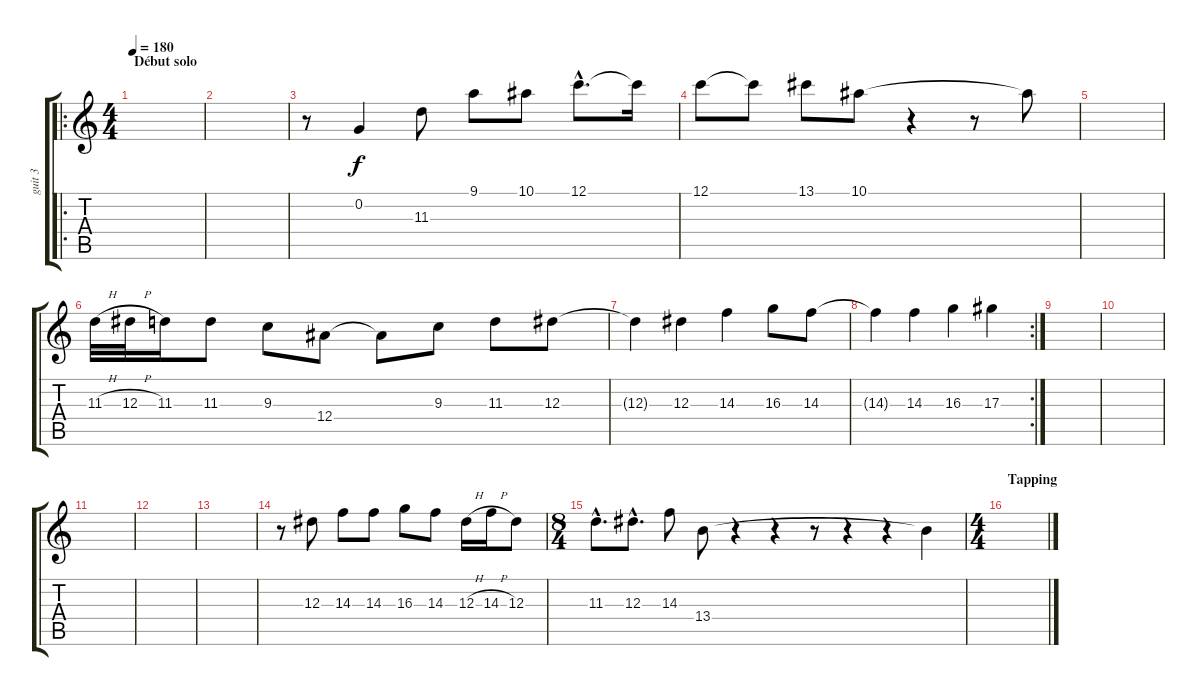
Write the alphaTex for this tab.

\track ("guit 3" "guit 3") {instrument distortionguitar}
\staff {score tabs}
\tuning (C4 G3 Eb3 Bb2 F2 C2) {hide}
\ro
\ts (4 4)
\section ("" "Début solo")
\tempo 180
\clef g2
\ks c
|
|
r.8 0.2.4 11.3.8 9.1.8 10.1.8 12.1{hac}.8{d} 12.1{t}.16 |
12.1.8 12.1{t}.8 13.1.8 10.1.8 r.4 r.8 10.1{t}.8 |
|
11.3{h}.32 12.3{h}.32 11.3.16 11.3.8 9.3.8 12.4.8 12.4{t}.8 9.3.8 11.3.8 12.3.8 |
12.3{t}.4 12.3.4 14.3.4 16.3.8 14.3.8 |
\rc 2
14.3{t}.4 14.3.4 16.3.4 17.3.4 |
|
|
|
|
|
r.8 12.3.8 14.3.8 14.3.8 16.3.8 14.3.8 12.3{h}.16 14.3{h}.16 12.3.8 |
\ts (8 4)
11.3{hac}.8{d} 12.3{hac}.8{d} 14.3.8 13.4.8 r.4 r.4 r.8 r.4 r.4 13.4{t}.4 |
\ts (4 4)
\section ("" "Tapping")
